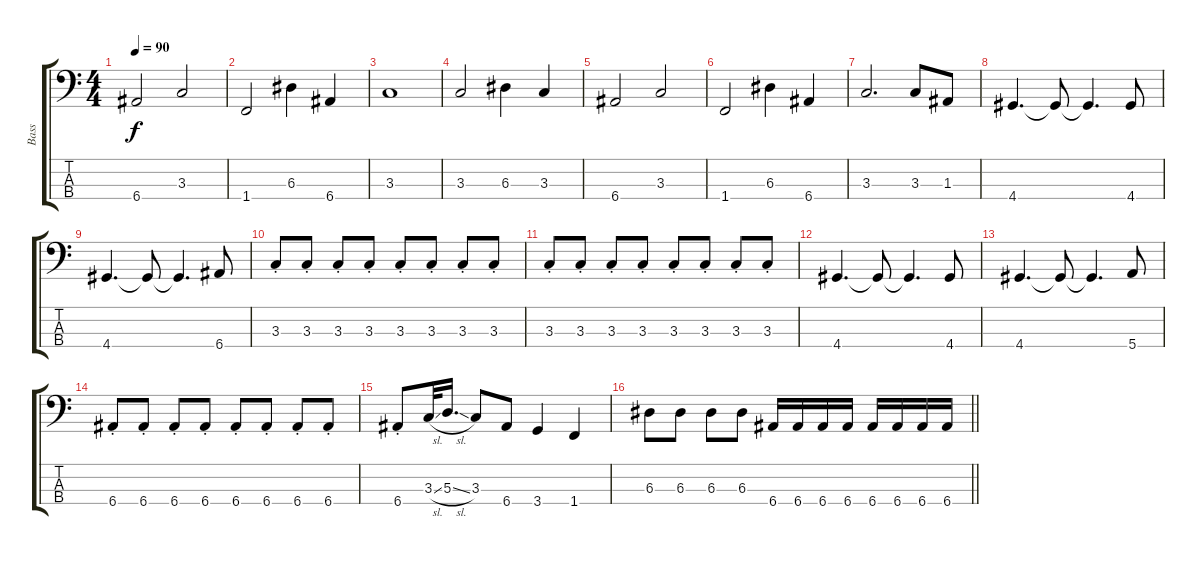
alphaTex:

\track ("Bass" "Bass") {instrument electricbassfinger}
\staff {score tabs}
\tuning (G2 D2 A1 E1) {hide}
\ts (4 4)
\tempo 90
\clef f4
\ks c
6.4.2{dy f} 3.3.2 |
1.4.2 6.3.4 6.4.4 |
3.3.1 |
3.3.2 6.3.4 3.3.4 |
6.4.2 3.3.2 |
1.4.2 6.3.4 6.4.4 |
3.3.2{d} 3.3.8 1.3.8 |
4.4.4{d} 4.4{t}.8 4.4{t}.4{d} 4.4.8 |
4.4.4{d} 4.4{t}.8 4.4{t}.4{d} 6.4.8 |
3.3{st}.8 3.3{st}.8 3.3{st}.8 3.3{st}.8 3.3{st}.8 3.3{st}.8 3.3{st}.8 3.3{st}.8 |
3.3{st}.8 3.3{st}.8 3.3{st}.8 3.3{st}.8 3.3{st}.8 3.3{st}.8 3.3{st}.8 3.3{st}.8 |
4.4.4{d} 4.4{t}.8 4.4{t}.4{d} 4.4.8 |
4.4.4{d} 4.4{t}.8 4.4{t}.4{d} 5.4.8 |
6.4{st}.8 6.4{st}.8 6.4{st}.8 6.4{st}.8 6.4{st}.8 6.4{st}.8 6.4{st}.8 6.4{st}.8 |
6.4{st}.8 3.3{sl}.32 5.3{sl}.16{d} 3.3.8 6.4.8 3.4.4 1.4.4 |
\barLineRight lightlight
6.3.8 6.3.8 6.3.8 6.3.8 6.4.16 6.4.16 6.4.16 6.4.16 6.4.16 6.4.16 6.4.16 6.4.16
